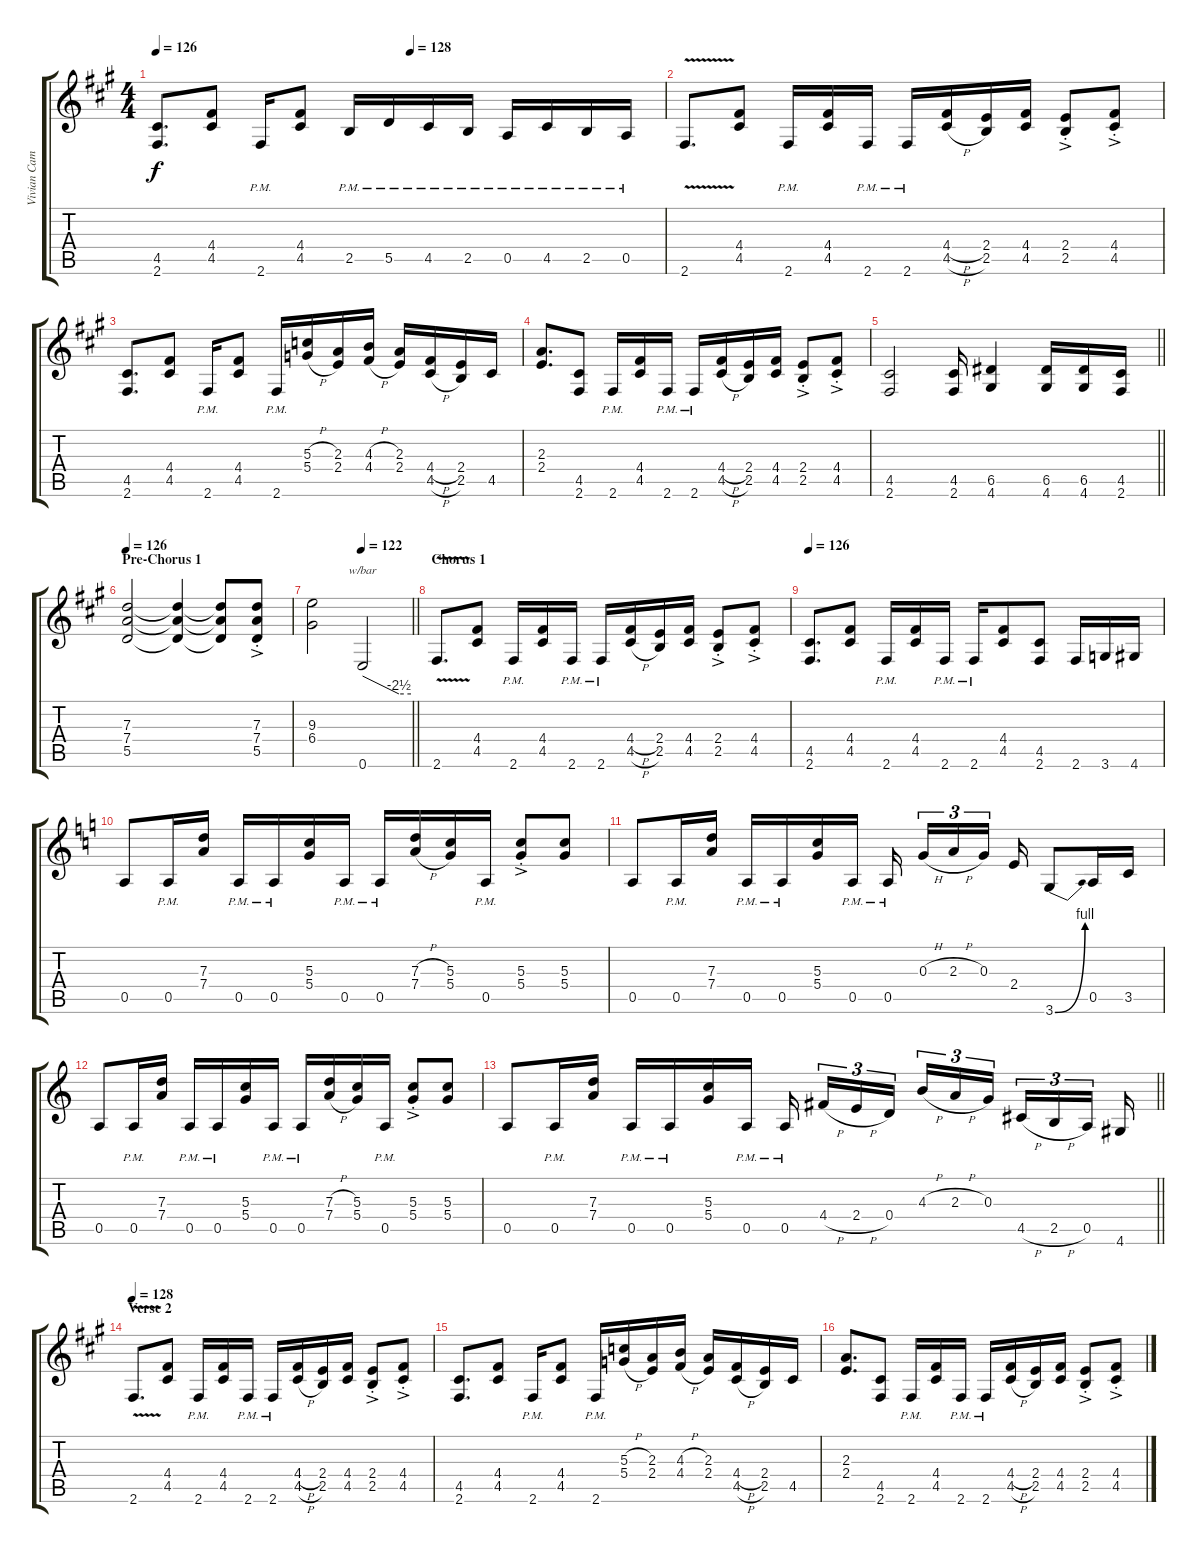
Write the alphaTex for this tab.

\track ("Vivian Campbell L" "Vivian Cam") {instrument distortionguitar}
\staff {score tabs}
\tuning (E4 B3 G3 D3 A2 E2) {hide}
\ts (4 4)
\tempo 126
\tempo (128 0.5)
\clef g2
\ks f#minor
(4.5 2.6).8{d dy f} (4.4 4.5).8 2.6{pm}.16 (4.4 4.5).8 2.5{pm}.16 5.5{pm}.16 4.5{pm}.16 2.5{pm}.16 0.5{pm}.16 4.5{pm}.16 2.5{pm}.16 0.5{pm}.16 |
2.6{v}.8{d} (4.4 4.5).8 2.6{pm}.16 (4.4 4.5).16 2.6{pm}.16 2.6{pm}.16 (4.4{h} 4.5{h}).16 (2.4 2.5).16 (4.4 4.5).16 (2.4{ac st} 2.5{ac st}).8 (4.4{ac st} 4.5{ac st}).8 |
(4.5 2.6).8{d} (4.4 4.5).8 2.6{pm}.16 (4.4 4.5).8 2.6{pm}.16 (5.3{h} 5.4{h}).16 (2.3 2.4).16 (4.3{h} 4.4{h}).16 (2.3 2.4).16 (4.4{h} 4.5{h}).16 (2.4 2.5).16 4.5.16 |
(2.3 2.4).8{d} (4.5 2.6).8 2.6{pm}.16 (4.4 4.5).16 2.6{pm}.16 2.6{pm}.16 (4.4{h} 4.5{h}).16 (2.4 2.5).16 (4.4 4.5).16 (2.4{ac st} 2.5{ac st}).8 (4.4{ac st} 4.5{ac st}).8 |
\barLineRight lightlight
(4.5 2.6).2 (4.5 2.6).16 (6.5 4.6).4 (6.5 4.6).16 (6.5 4.6).16 (4.5 2.6).16 |
\section ("" "Pre-Chorus 1")
\tempo 126
(7.3 7.4 5.5).2 (7.3{t} 7.4{t} 5.5{t}).4 (7.3{t} 7.4{t} 5.5{t}).8 (7.3{ac st} 7.4{ac st} 5.5{ac st}).8 |
\tempo (122 0.5)
\barLineRight lightlight
(9.3 6.4).2 0.6.2{tbe (custom default 0 0 45 -10 60 -10)} |
\section ("" "Chorus 1")
2.6{v}.8{d} (4.4 4.5).8 2.6{pm}.16 (4.4 4.5).16 2.6{pm}.16 2.6{pm}.16 (4.4{h} 4.5{h}).16 (2.4 2.5).16 (4.4 4.5).16 (2.4{ac st} 2.5{ac st}).8 (4.4{ac st} 4.5{ac st}).8 |
\tempo 126
(4.5 2.6).8{d} (4.4 4.5).8 2.6{pm}.16 (4.4 4.5).16 2.6{pm}.16 2.6{pm}.16 (4.4 4.5).8 (4.5 2.6).8 2.6.16 3.6.16 4.6.16 |
\ks aminor
0.5.8 0.5{pm}.16 (7.3 7.4).16 0.5{pm}.16 0.5{pm}.16 (5.3 5.4).16 0.5{pm}.16 0.5{pm}.16 (7.3{h} 7.4{h}).16 (5.3 5.4).16 0.5{pm}.16 (5.3{ac st} 5.4{ac st}).8 (5.3 5.4).8 |
0.5.8 0.5{pm}.16 (7.3 7.4).16 0.5{pm}.16 0.5{pm}.16 (5.3 5.4).16 0.5{pm}.16 0.5{pm}.16{beam splitsecondary} 0.3{h}.16{tu (3 2)} 2.3{h}.16{tu (3 2)} 0.3.16{tu (3 2) beam splitsecondary} 2.4.16 3.6{be (bend 0 0 60 4)}.8 0.5.16 3.5.16 |
0.5.8 0.5{pm}.16 (7.3 7.4).16 0.5{pm}.16 0.5{pm}.16 (5.3 5.4).16 0.5{pm}.16 0.5{pm}.16 (7.3{h} 7.4{h}).16 (5.3 5.4).16 0.5{pm}.16 (5.3{ac st} 5.4{ac st}).8 (5.3 5.4).8 |
\barLineRight lightlight
0.5.8 0.5{pm}.16 (7.3 7.4).16 0.5{pm}.16 0.5{pm}.16 (5.3 5.4).16 0.5{pm}.16 0.5{pm}.16{beam splitsecondary} 4.4{h}.16{tu (3 2)} 2.4{h}.16{tu (3 2)} 0.4.16{tu (3 2) beam splitsecondary} 4.3{h}.16{tu (3 2)} 2.3{h}.16{tu (3 2)} 0.3.16{tu (3 2) beam splitsecondary} 4.5{h}.16{tu (3 2)} 2.5{h}.16{tu (3 2)} 0.5.16{tu (3 2) beam splitsecondary} 4.6.16 |
\section ("" "Verse 2")
\tempo 128
\ks f#minor
2.6{v}.8{d} (4.4 4.5).8 2.6{pm}.16 (4.4 4.5).16 2.6{pm}.16 2.6{pm}.16 (4.4{h} 4.5{h}).16 (2.4 2.5).16 (4.4 4.5).16 (2.4{ac st} 2.5{ac st}).8 (4.4{ac st} 4.5{ac st}).8 |
(4.5 2.6).8{d} (4.4 4.5).8 2.6{pm}.16 (4.4 4.5).8 2.6{pm}.16 (5.3{h} 5.4{h}).16 (2.3 2.4).16 (4.3{h} 4.4{h}).16 (2.3 2.4).16 (4.4{h} 4.5{h}).16 (2.4 2.5).16 4.5.16 |
(2.3 2.4).8{d} (4.5 2.6).8 2.6{pm}.16 (4.4 4.5).16 2.6{pm}.16 2.6{pm}.16 (4.4{h} 4.5{h}).16 (2.4 2.5).16 (4.4 4.5).16 (2.4{ac st} 2.5{ac st}).8 (4.4{ac st} 4.5{ac st}).8
